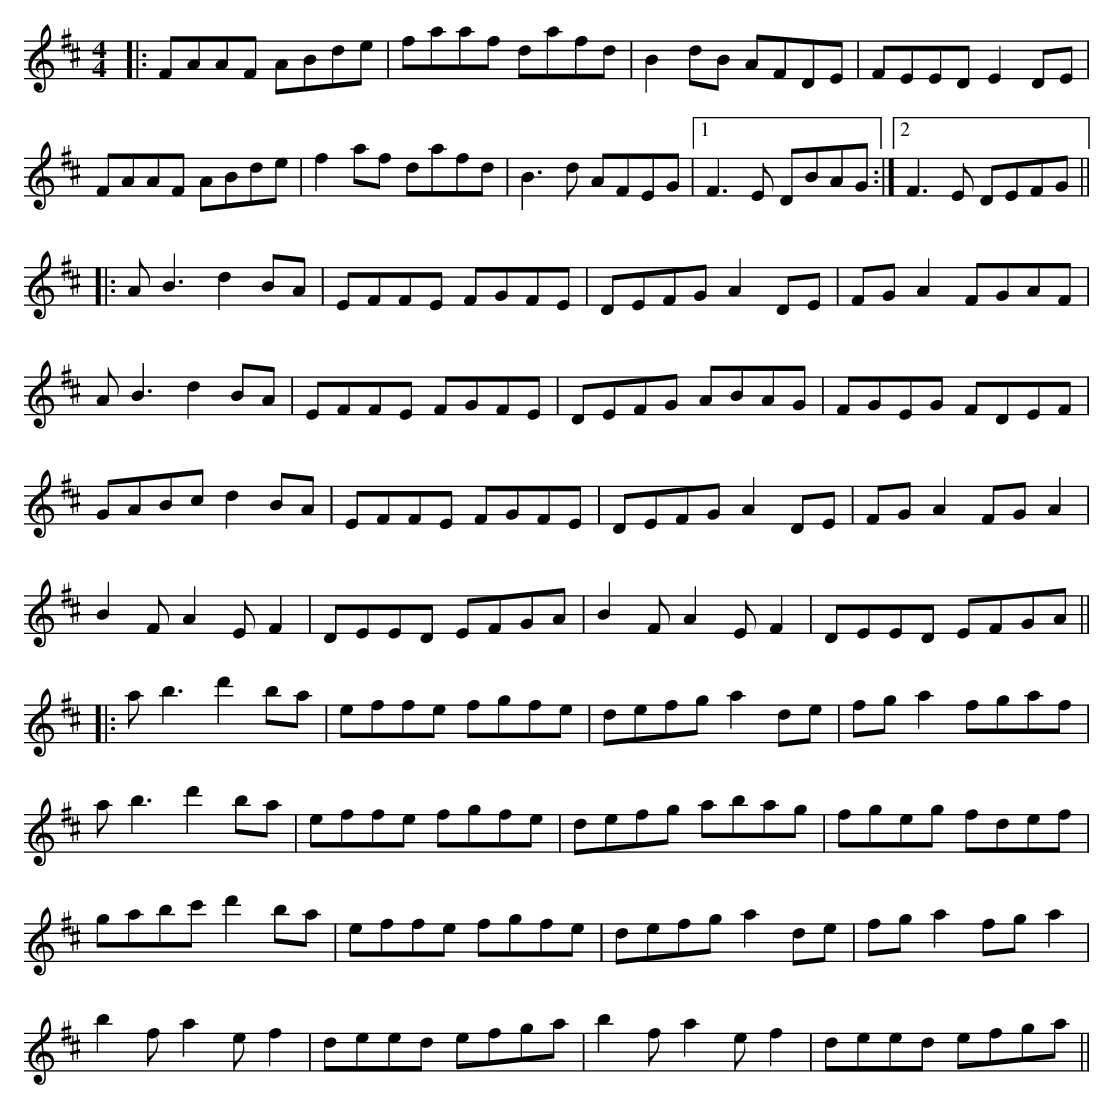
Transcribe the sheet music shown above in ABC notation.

X:1
M:4/4
K:D
|:FAAF ABde|faaf dafd|B2dB AFDE|FEED E2DE|
FAAF ABde|f2af dafd|B3d AFEG|1 F3E DBAG:|2 F3E DEFG||
|:AB3 d2BA|EFFE FGFE|DEFG A2DE|FGA2 FGAF|
AB3 d2BA|EFFE FGFE|DEFG ABAG|FGEG FDEF|
GABc d2BA|EFFE FGFE|DEFG A2DE|FGA2 FGA2|
B2FA2EF2|DEED EFGA|B2FA2EF2|DEED EFGA||
|:ab3 d'2ba|effe fgfe|defg a2de|fga2 fgaf|
ab3 d'2ba|effe fgfe|defg abag|fgeg fdef|
gabc' d'2ba|effe fgfe|defg a2de|fga2 fga2|
b2fa2ef2|deed efga|b2fa2ef2|deed efga||
